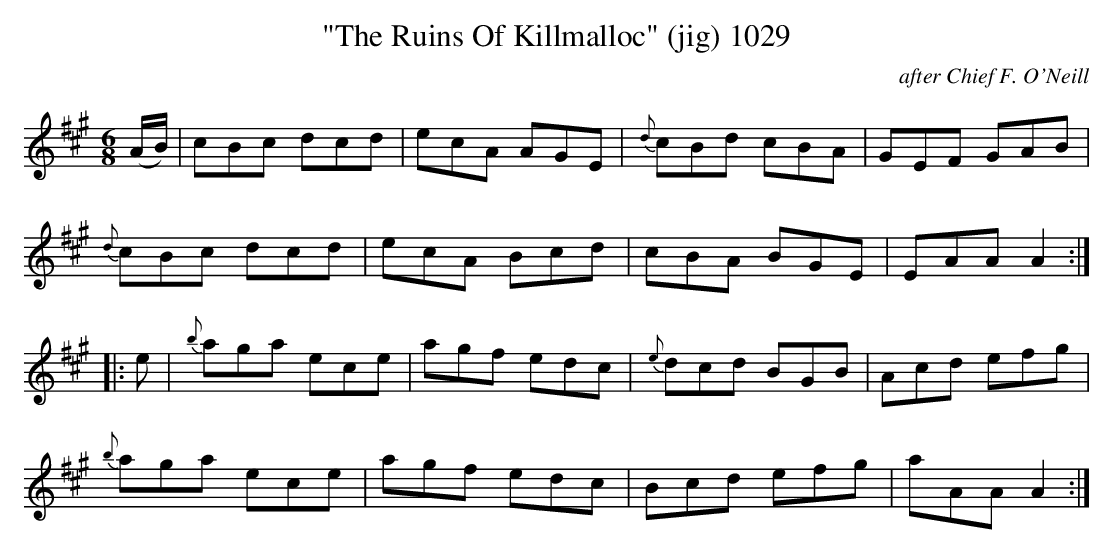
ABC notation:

X:1
T:"The Ruins Of Killmalloc" (jig) 1029
C:after Chief F. O'Neill
BRENNAN July 2003 (HTTP://WWW.SOSYOURMOM.COM)
M:6/8
L:1/8
K:A
(A/2B/2)|cBc dcd|ecA AGE|{d}cBd cBA|GEF GAB|
{d}cBc dcd|ecA Bcd|cBA BGE|EAA A2:|
|:e|{b}aga ece|agf edc|{e}dcd BGB|Acd efg|
{b}aga ece|agf edc|Bcd efg|aAA A2:|
